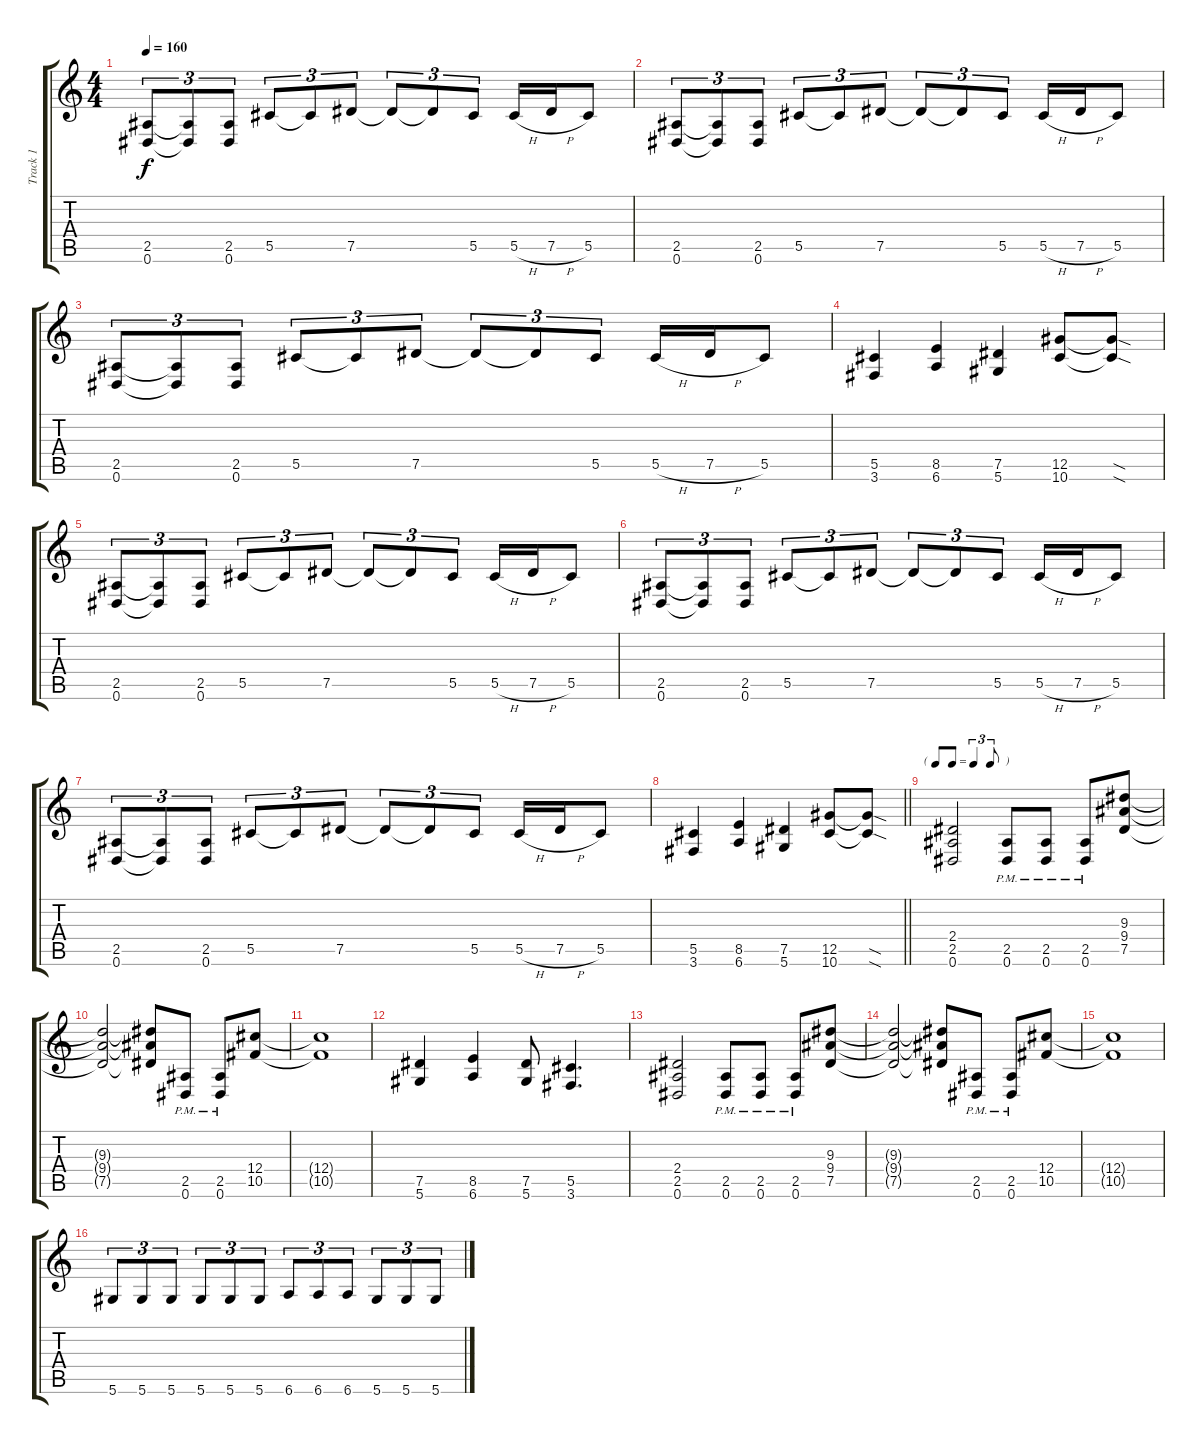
\track ("Track 1" "Track 1") {instrument distortionguitar}
\staff {score tabs}
\tuning (Eb4 Bb3 Gb3 Db3 Ab2 Eb2) {hide}
\ts (4 4)
\tempo 160
\clef g2
\ks c
(2.5 0.6).8{tu (3 2) dy f} (2.5{t} 0.6{t}).8{tu (3 2)} (2.5 0.6).8{tu (3 2)} 5.5.8{tu (3 2)} 5.5{t}.8{tu (3 2)} 7.5.8{tu (3 2)} 7.5{t}.8{tu (3 2)} 7.5{t}.8{tu (3 2)} 5.5.8{tu (3 2)} 5.5{h}.16 7.5{h}.16 5.5.8 |
(2.5 0.6).8{tu (3 2)} (2.5{t} 0.6{t}).8{tu (3 2)} (2.5 0.6).8{tu (3 2)} 5.5.8{tu (3 2)} 5.5{t}.8{tu (3 2)} 7.5.8{tu (3 2)} 7.5{t}.8{tu (3 2)} 7.5{t}.8{tu (3 2)} 5.5.8{tu (3 2)} 5.5{h}.16 7.5{h}.16 5.5.8 |
(2.5 0.6).8{tu (3 2)} (2.5{t} 0.6{t}).8{tu (3 2)} (2.5 0.6).8{tu (3 2)} 5.5.8{tu (3 2)} 5.5{t}.8{tu (3 2)} 7.5.8{tu (3 2)} 7.5{t}.8{tu (3 2)} 7.5{t}.8{tu (3 2)} 5.5.8{tu (3 2)} 5.5{h}.16 7.5{h}.16 5.5.8 |
(5.5 3.6).4 (8.5 6.6).4 (7.5 5.6).4 (12.5 10.6).8 (12.5{sod t} 10.6{sod t}).8 |
(2.5 0.6).8{tu (3 2)} (2.5{t} 0.6{t}).8{tu (3 2)} (2.5 0.6).8{tu (3 2)} 5.5.8{tu (3 2)} 5.5{t}.8{tu (3 2)} 7.5.8{tu (3 2)} 7.5{t}.8{tu (3 2)} 7.5{t}.8{tu (3 2)} 5.5.8{tu (3 2)} 5.5{h}.16 7.5{h}.16 5.5.8 |
(2.5 0.6).8{tu (3 2)} (2.5{t} 0.6{t}).8{tu (3 2)} (2.5 0.6).8{tu (3 2)} 5.5.8{tu (3 2)} 5.5{t}.8{tu (3 2)} 7.5.8{tu (3 2)} 7.5{t}.8{tu (3 2)} 7.5{t}.8{tu (3 2)} 5.5.8{tu (3 2)} 5.5{h}.16 7.5{h}.16 5.5.8 |
(2.5 0.6).8{tu (3 2)} (2.5{t} 0.6{t}).8{tu (3 2)} (2.5 0.6).8{tu (3 2)} 5.5.8{tu (3 2)} 5.5{t}.8{tu (3 2)} 7.5.8{tu (3 2)} 7.5{t}.8{tu (3 2)} 7.5{t}.8{tu (3 2)} 5.5.8{tu (3 2)} 5.5{h}.16 7.5{h}.16 5.5.8 |
\barLineRight lightlight
(5.5 3.6).4 (8.5 6.6).4 (7.5 5.6).4 (12.5 10.6).8 (12.5{sod t} 10.6{sod t}).8 |
\tf triplet8th
(2.4 2.5 0.6).2 (2.5{pm} 0.6{pm}).8 (2.5{pm} 0.6{pm}).8 (2.5{pm} 0.6{pm}).8 (9.3 9.4 7.5).8 |
(9.3{t} 9.4{t} 7.5{t}).2 (9.3{t} 9.4{t} 7.5{t}).8 (2.5{pm} 0.6{pm}).8 (2.5{pm} 0.6{pm}).8 (12.4 10.5).8 |
(12.4{t} 10.5{t}).1 |
(7.5 5.6).4 (8.5 6.6).4 (7.5 5.6).8 (5.5 3.6).4{d} |
(2.4 2.5 0.6).2 (2.5{pm} 0.6{pm}).8 (2.5{pm} 0.6{pm}).8 (2.5{pm} 0.6{pm}).8 (9.3 9.4 7.5).8 |
(9.3{t} 9.4{t} 7.5{t}).2 (9.3{t} 9.4{t} 7.5{t}).8 (2.5{pm} 0.6{pm}).8 (2.5{pm} 0.6{pm}).8 (12.4 10.5).8 |
(12.4{t} 10.5{t}).1 |
5.6.8{tu (3 2)} 5.6.8{tu (3 2)} 5.6.8{tu (3 2)} 5.6.8{tu (3 2)} 5.6.8{tu (3 2)} 5.6.8{tu (3 2)} 6.6.8{tu (3 2)} 6.6.8{tu (3 2)} 6.6.8{tu (3 2)} 5.6.8{tu (3 2)} 5.6.8{tu (3 2)} 5.6.8{tu (3 2)}
